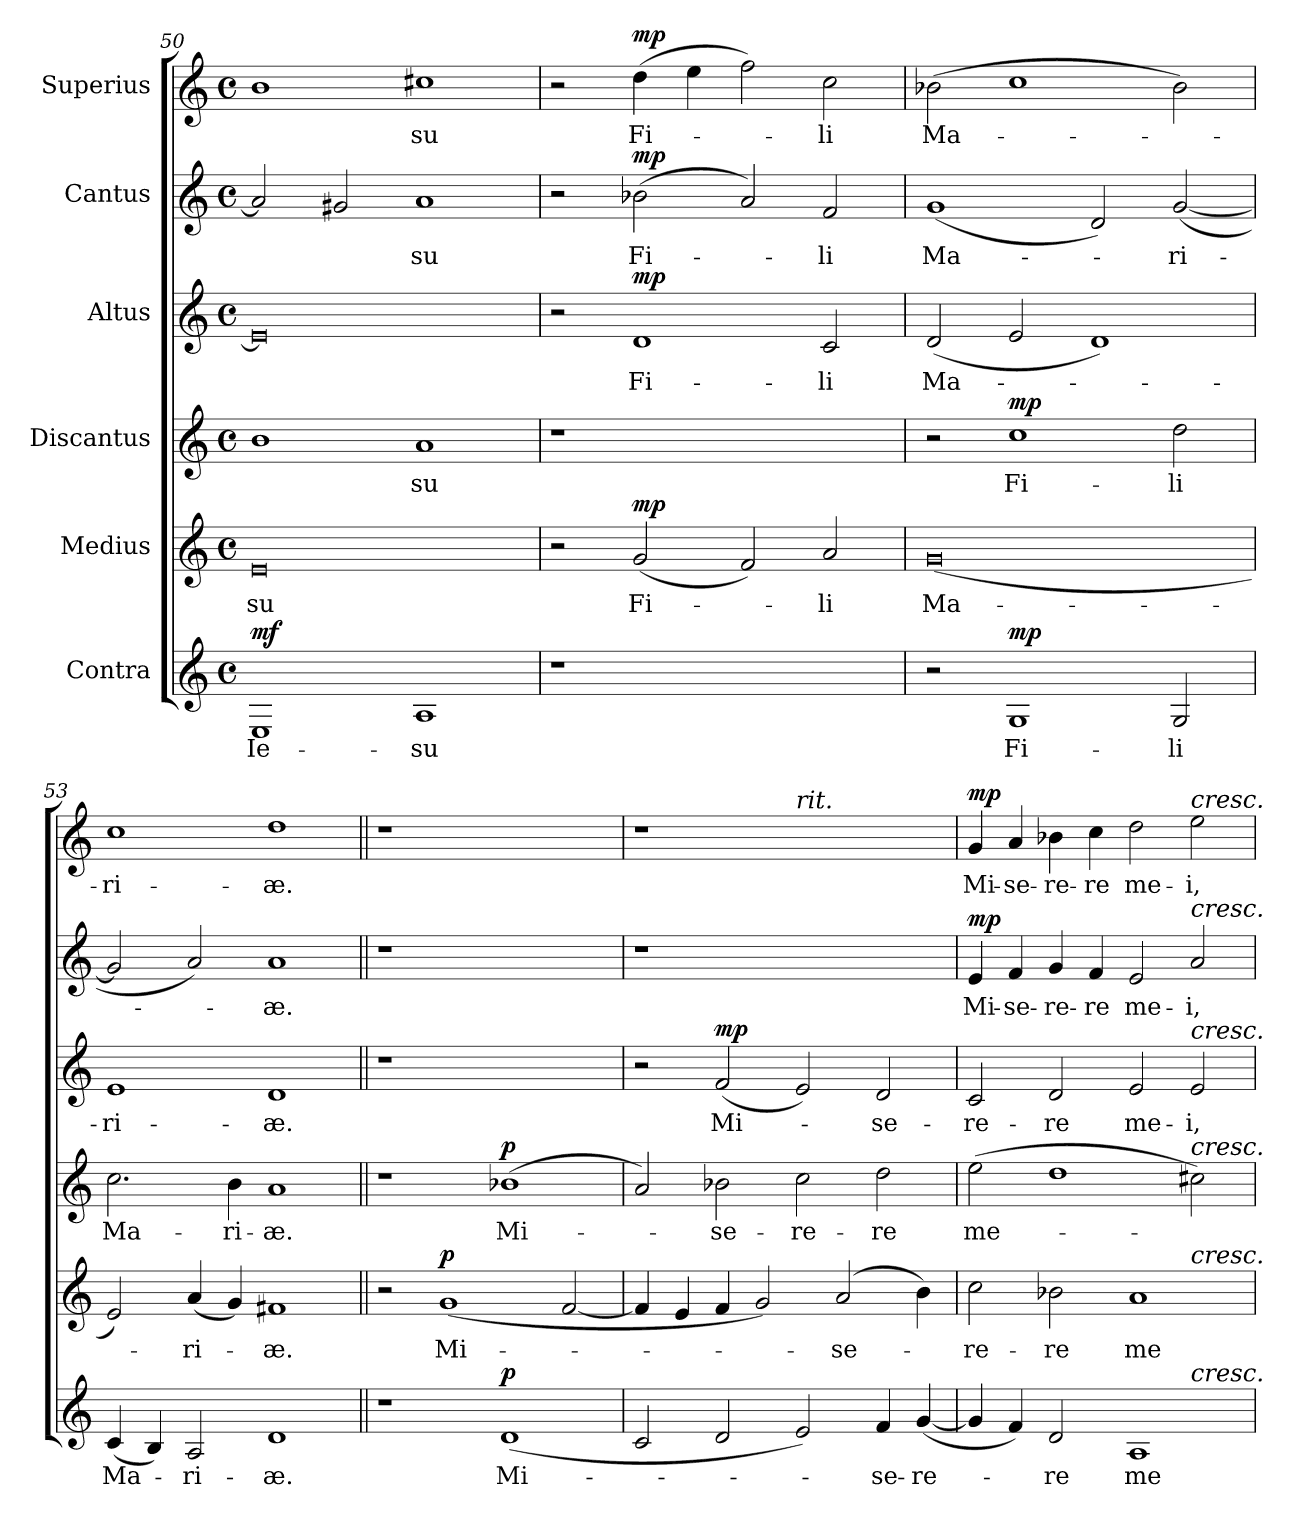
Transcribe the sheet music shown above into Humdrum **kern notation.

**kern	**text	**dynam	**kern	**text	**dynam	**kern	**text	**dynam	**kern	**text	**dynam	**kern	**text	**dynam	**kern	**text	**dynam
*part6	*part6	*part6	*part5	*part5	*part5	*part4	*part4	*part4	*part3	*part3	*part3	*part2	*part2	*part2	*part1	*part1	*part1
*staff6	*staff6	*staff6	*staff5	*staff5	*staff5	*staff4	*staff4	*staff4	*staff3	*staff3	*staff3	*staff2	*staff2	*staff2	*staff1	*staff1	*staff1
*I"Contra	*	*	*I"Medius	*	*	*I"Discantus	*	*	*I"Altus	*	*	*I"Cantus	*	*	*I"Superius	*	*
*clefG2	*	*	*clefG2	*	*	*clefG2	*	*	*clefG2	*	*	*clefG2	*	*	*clefG2	*	*
*k[]	*	*	*k[]	*	*	*k[]	*	*	*k[]	*	*	*k[]	*	*	*k[]	*	*
*C:	*	*	*C:	*	*	*C:	*	*	*C:	*	*	*C:	*	*	*C:	*	*
*M4/4	*	*	*M4/4	*	*	*M4/4	*	*	*M4/4	*	*	*M4/4	*	*	*M4/4	*	*
*met(c)	*	*	*met(c)	*	*	*met(c)	*	*	*met(c)	*	*	*met(c)	*	*	*met(c)	*	*
=50	=50	=50	=50	=50	=50	=50	=50	=50	=50	=50	=50	=50	=50	=50	=50	=50	=50
!	!LO:LY:b	!LO:DY:a	!	!LO:LY:b	!	!	!	!	!	!	!	!	!	!	!	!	!
1E	Ie-	mf	0e	-su	.	1b	.	.	0e]	.	.	2a/]	.	.	1b	.	.
.	.	.	.	.	.	.	.	.	.	.	.	2g#X/	.	.	.	.	.
!	!LO:LY:b	!	!	!	!	!	!LO:LY:b	!	!	!	!	!	!LO:LY:b	!	!	!LO:LY:b	!
1A	-su	.	.	.	.	1a	-su	.	.	.	.	1a	su	.	1cc#X	-su	.
!!LO:PB:g=z
=51	=51	=51	=51	=51	=51	=51	=51	=51	=51	=51	=51	=51	=51	=51	=51	=51	=51
1r	.	.	2r	.	.	1r	.	.	2r	.	.	2r	.	.	2r	.	.
!	!	!	!	!LO:LY:b	!LO:DY:a	!	!	!	!	!LO:LY:b	!LO:DY:a	!	!LO:LY:b	!LO:DY:a	!	!LO:LY:b	!LO:DY:a
.	.	.	(<2g/	Fi-	mp	.	.	.	1d	Fi-	mp	(>2b-X\	Fi-	mp	(>4dd\	Fi-	mp
.	.	.	.	.	.	.	.	.	.	.	.	.	.	.	4ee\	.	.
1ryy	.	.	2f/)	.	.	1ryy	.	.	.	.	.	2a/)	.	.	2ff\)	.	.
!	!	!	!	!LO:LY:b	!	!	!	!	!	!LO:LY:b	!	!	!LO:LY:b	!	!	!LO:LY:b	!
.	.	.	2a/	-li	.	.	.	.	2c/	-li	.	2f/	-li	.	2cc\	-li	.
=52	=52	=52	=52	=52	=52	=52	=52	=52	=52	=52	=52	=52	=52	=52	=52	=52	=52
!	!	!	!	!LO:LY:b	!	!	!	!	!	!LO:LY:b	!	!	!LO:LY:b	!	!	!LO:LY:b	!
2r	.	.	(<0g	Ma-	.	2r	.	.	(<2d/	Ma-	.	(<1g	Ma-	.	(>2b-X\	Ma-	.
!	!LO:LY:b	!LO:DY:a	!	!	!	!	!LO:LY:b	!LO:DY:a	!	!	!	!	!	!	!	!	!
1G	Fi-	mp	.	.	.	1cc	Fi-	mp	2e/	.	.	.	.	.	1cc	.	.
.	.	.	.	.	.	.	.	.	1d)	.	.	2d/)	.	.	.	.	.
!	!LO:LY:b	!	!	!	!	!	!LO:LY:b	!	!	!	!	!	!LO:LY:b	!	!	!	!
2G/	-li	.	.	.	.	2dd\	-li	.	.	.	.	(<[2g/	-ri-	.	2b-\)	.	.
=53	=53	=53	=53	=53	=53	=53	=53	=53	=53	=53	=53	=53	=53	=53	=53	=53	=53
!	!LO:LY:b	!	!	!	!	!	!LO:LY:b	!	!	!LO:LY:b	!	!	!	!	!	!LO:LY:b	!
(<4c/	Ma-	.	2e/)	.	.	2.cc\	Ma-	.	1e	-ri-	.	2g/]	.	.	1cc	-ri-	.
4B/)	.	.	.	.	.	.	.	.	.	.	.	.	.	.	.	.	.
!	!LO:LY:b	!	!	!LO:LY:b	!	!	!	!	!	!	!	!	!	!	!	!	!
2A/	-ri-	.	(<4a/	-ri-	.	.	.	.	.	.	.	2a/)	.	.	.	.	.
!	!	!	!	!	!	!	!LO:LY:b	!	!	!	!	!	!	!	!	!	!
.	.	.	4g/)	.	.	4b\	-ri-	.	.	.	.	.	.	.	.	.	.
!	!LO:LY:b	!	!	!LO:LY:b	!	!	!LO:LY:b	!	!	!LO:LY:b	!	!	!LO:LY:b	!	!	!LO:LY:b	!
1d	-æ.	.	1f#X	-æ.	.	1a	-æ.	.	1d	-æ.	.	1a	-æ.	.	1dd	-æ.	.
=54||	=54||	=54||	=54||	=54||	=54||	=54||	=54||	=54||	=54||	=54||	=54||	=54||	=54||	=54||	=54||	=54||	=54||
!!LO:REH:place=s1:a:B:fs=9.3:t=F
1r	.	.	2r	.	.	1r	.	.	1r	.	.	1r	.	.	1r	.	.
!	!	!	!	!LO:LY:b	!LO:DY:a	!	!	!	!	!	!	!	!	!	!	!	!
.	.	.	(<1g	Mi-	p	.	.	.	.	.	.	.	.	.	.	.	.
!	!LO:LY:b	!LO:DY:a	!	!	!	!	!LO:LY:b	!LO:DY:a	!	!	!	!	!	!	!	!	!
(<1d	Mi-	p	.	.	.	(>1b-X	Mi-	p	1ryy	.	.	1ryy	.	.	1ryy	.	.
.	.	.	[2f/	.	.	.	.	.	.	.	.	.	.	.	.	.	.
=55	=55	=55	=55	=55	=55	=55	=55	=55	=55	=55	=55	=55	=55	=55	=55	=55	=55
2c/	.	.	4f/]	.	.	2a/)	.	.	2r	.	.	1r	.	.	1r	.	.
.	.	.	4e/	.	.	.	.	.	.	.	.	.	.	.	.	.	.
!	!	!	!	!	!	!	!LO:LY:b	!	!	!LO:LY:b	!LO:DY:a	!	!	!	!	!	!
2d/	.	.	4f/	.	.	2b-X\	-se-	.	(<2f/	Mi-	mp	.	.	.	.	.	.
.	.	.	2g/)	.	.	.	.	.	.	.	.	.	.	.	.	.	.
!	!	!	!	!	!	!	!	!	!	!	!	!	!	!	!LO:TX:a:i:t=rit.	!	!
!	!	!	!	!	!	!	!LO:LY:b	!	!	!	!	!	!	!	!	!	!
2e/)	.	.	.	.	.	2cc\	-re-	.	2e/)	.	.	1ryy	.	.	1ryy	.	.
!	!	!	!	!LO:LY:b	!	!	!	!	!	!	!	!	!	!	!	!	!
.	.	.	(>2a/	-se-	.	.	.	.	.	.	.	.	.	.	.	.	.
!	!LO:LY:b	!	!	!	!	!	!LO:LY:b	!	!	!LO:LY:b	!	!	!	!	!	!	!
4f/	-se-	.	.	.	.	2dd\	-re	.	2d/	-se-	.	.	.	.	.	.	.
!	!LO:LY:b	!	!	!	!	!	!	!	!	!	!	!	!	!	!	!	!
(<[4g/	-re-	.	4b\)	.	.	.	.	.	.	.	.	.	.	.	.	.	.
!!LO:LB:g=z
=56	=56	=56	=56	=56	=56	=56	=56	=56	=56	=56	=56	=56	=56	=56	=56	=56	=56
!	!	!	!	!LO:LY:b	!	!	!LO:LY:b	!	!	!LO:LY:b	!	!	!LO:LY:b	!LO:DY:a	!	!LO:LY:b	!LO:DY:a
*^	*	*	*^	*	*	*	*	*	*	*	*	*	*	*	*	*	*
4g/]	1.ryy	.	.	2cc\	1.ryy	-re-	.	(>2ee\	me-	.	2c/	-re-	.	4e/	Mi-	mp	4g/	Mi-	mp
!	!	!	!	!	!	!	!	!	!	!	!	!	!	!	!LO:LY:b	!	!	!LO:LY:b	!
4f/)	.	.	.	.	.	.	.	.	.	.	.	.	.	4f/	-se-	.	4a/	-se-	.
!	!	!LO:LY:b	!	!	!	!LO:LY:b	!	!	!	!	!	!LO:LY:b	!	!	!LO:LY:b	!	!	!LO:LY:b	!
2d/	.	-re	.	2b-X\	.	-re	.	1dd	.	.	2d/	-re	.	4g/	-re-	.	4b-X\	-re-	.
!	!	!	!	!	!	!	!	!	!	!	!	!	!	!	!LO:LY:b	!	!	!LO:LY:b	!
.	.	.	.	.	.	.	.	.	.	.	.	.	.	4f/	-re	.	4cc\	-re	.
!	!	!LO:LY:b	!	!	!	!LO:LY:b	!	!	!	!	!	!LO:LY:b	!	!	!LO:LY:b	!	!	!LO:LY:b	!
1A	.	me-	.	1a	.	me-	.	.	.	.	2e/	me-	.	2e/	me-	.	2dd\	me-	.
!	!	!	!	!	!	!	!	!	!	!	!	!	!	!	!	!	!LO:TX:a:i:t=cresc.	!	!
!	!	!	!	!	!	!	!	!	!	!	!	!	!	!LO:TX:a:i:t=cresc.	!	!	!	!	!
!	!	!	!	!	!	!	!	!	!	!	!LO:TX:a:i:t=cresc.	!	!	!	!	!	!	!	!
!	!	!	!	!	!	!	!	!LO:TX:a:i:t=cresc.	!	!	!	!	!	!	!	!	!	!	!
!	!	!	!	!	!LO:TX:a:i:t=cresc.	!	!	!	!	!	!	!	!	!	!	!	!	!	!
!	!LO:TX:a:i:t=cresc.	!	!	!	!	!	!	!	!	!	!	!	!	!	!	!	!	!	!
!	!	!	!	!	!	!	!	!	!	!	!	!LO:LY:b	!	!	!LO:LY:b	!	!	!LO:LY:b	!
.	2ryy	.	.	.	2ryy	.	.	2cc#X\)	.	.	2e/	-i,	.	2a/	-i,	.	2ee\	-i,	.
*v	*v	*	*	*	*	*	*	*	*	*	*	*	*	*	*	*	*	*	*
*	*	*	*v	*v	*	*	*	*	*	*	*	*	*	*	*	*	*	*
=	=	=	=	=	=	=	=	=	=	=	=	=	=	=	=	=	=
*-	*-	*-	*-	*-	*-	*-	*-	*-	*-	*-	*-	*-	*-	*-	*-	*-	*-
